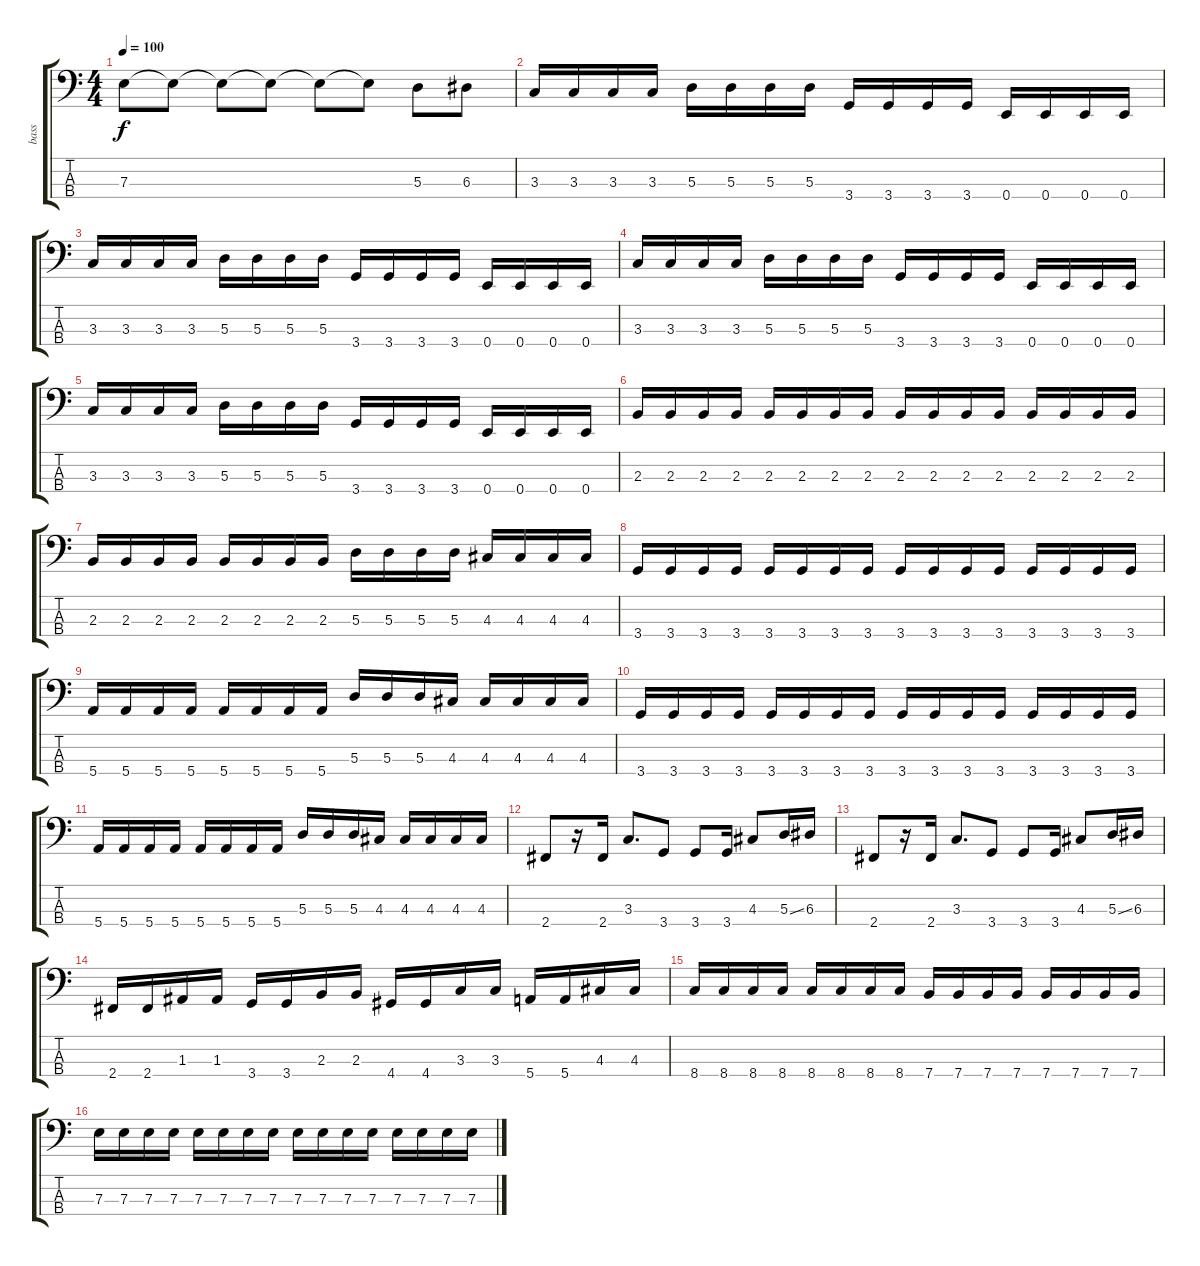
\track ("bass" "bass") {instrument electricbasspick}
\staff {score tabs}
\tuning (G2 D2 A1 E1) {hide}
\ts (4 4)
\tempo 100
\clef f4
\ks c
7.3.8{dy f} 7.3{t}.8 7.3{t}.8 7.3{t}.8 7.3{t}.8 7.3{t}.8 5.3.8 6.3.8 |
3.3.16 3.3.16 3.3.16 3.3.16 5.3.16 5.3.16 5.3.16 5.3.16 3.4.16 3.4.16 3.4.16 3.4.16 0.4.16 0.4.16 0.4.16 0.4.16 |
3.3.16 3.3.16 3.3.16 3.3.16 5.3.16 5.3.16 5.3.16 5.3.16 3.4.16 3.4.16 3.4.16 3.4.16 0.4.16 0.4.16 0.4.16 0.4.16 |
3.3.16 3.3.16 3.3.16 3.3.16 5.3.16 5.3.16 5.3.16 5.3.16 3.4.16 3.4.16 3.4.16 3.4.16 0.4.16 0.4.16 0.4.16 0.4.16 |
3.3.16 3.3.16 3.3.16 3.3.16 5.3.16 5.3.16 5.3.16 5.3.16 3.4.16 3.4.16 3.4.16 3.4.16 0.4.16 0.4.16 0.4.16 0.4.16 |
2.3.16 2.3.16 2.3.16 2.3.16 2.3.16 2.3.16 2.3.16 2.3.16 2.3.16 2.3.16 2.3.16 2.3.16 2.3.16 2.3.16 2.3.16 2.3.16 |
2.3.16 2.3.16 2.3.16 2.3.16 2.3.16 2.3.16 2.3.16 2.3.16 5.3.16 5.3.16 5.3.16 5.3.16 4.3.16 4.3.16 4.3.16 4.3.16 |
3.4.16 3.4.16 3.4.16 3.4.16 3.4.16 3.4.16 3.4.16 3.4.16 3.4.16 3.4.16 3.4.16 3.4.16 3.4.16 3.4.16 3.4.16 3.4.16 |
5.4.16 5.4.16 5.4.16 5.4.16 5.4.16 5.4.16 5.4.16 5.4.16 5.3.16 5.3.16 5.3.16 4.3.16 4.3.16 4.3.16 4.3.16 4.3.16 |
3.4.16 3.4.16 3.4.16 3.4.16 3.4.16 3.4.16 3.4.16 3.4.16 3.4.16 3.4.16 3.4.16 3.4.16 3.4.16 3.4.16 3.4.16 3.4.16 |
5.4.16 5.4.16 5.4.16 5.4.16 5.4.16 5.4.16 5.4.16 5.4.16 5.3.16 5.3.16 5.3.16 4.3.16 4.3.16 4.3.16 4.3.16 4.3.16 |
2.4.8 r.16 2.4.16 3.3.8{d} 3.4.8 3.4.8 3.4.16 4.3.8 5.3{ss}.16 6.3.16 |
2.4.8 r.16 2.4.16 3.3.8{d} 3.4.8 3.4.8 3.4.16 4.3.8 5.3{ss}.16 6.3.16 |
2.4.16 2.4.16 1.3.16 1.3.16 3.4.16 3.4.16 2.3.16 2.3.16 4.4.16 4.4.16 3.3.16 3.3.16 5.4.16 5.4.16 4.3.16 4.3.16 |
8.4.16 8.4.16 8.4.16 8.4.16 8.4.16 8.4.16 8.4.16 8.4.16 7.4.16 7.4.16 7.4.16 7.4.16 7.4.16 7.4.16 7.4.16 7.4.16 |
7.3.16 7.3.16 7.3.16 7.3.16 7.3.16 7.3.16 7.3.16 7.3.16 7.3.16 7.3.16 7.3.16 7.3.16 7.3.16 7.3.16 7.3.16 7.3.16
